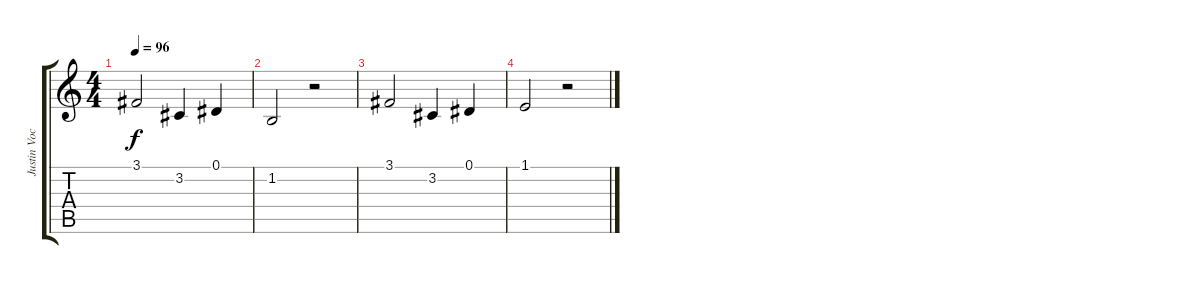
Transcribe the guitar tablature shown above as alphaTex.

\track ("Justin Vocals" "Justin Voc") {instrument oboe}
\staff {score tabs}
\tuning (Eb4 Bb3 Gb3 Db3 Ab2 Eb2) {hide}
\ts (4 4)
\tempo 96
\clef g2
\ks c
3.1.2{dy f} 3.2.4 0.1.4 |
1.2.2 r.2 |
3.1.2 3.2.4 0.1.4 |
1.1.2 r.2
